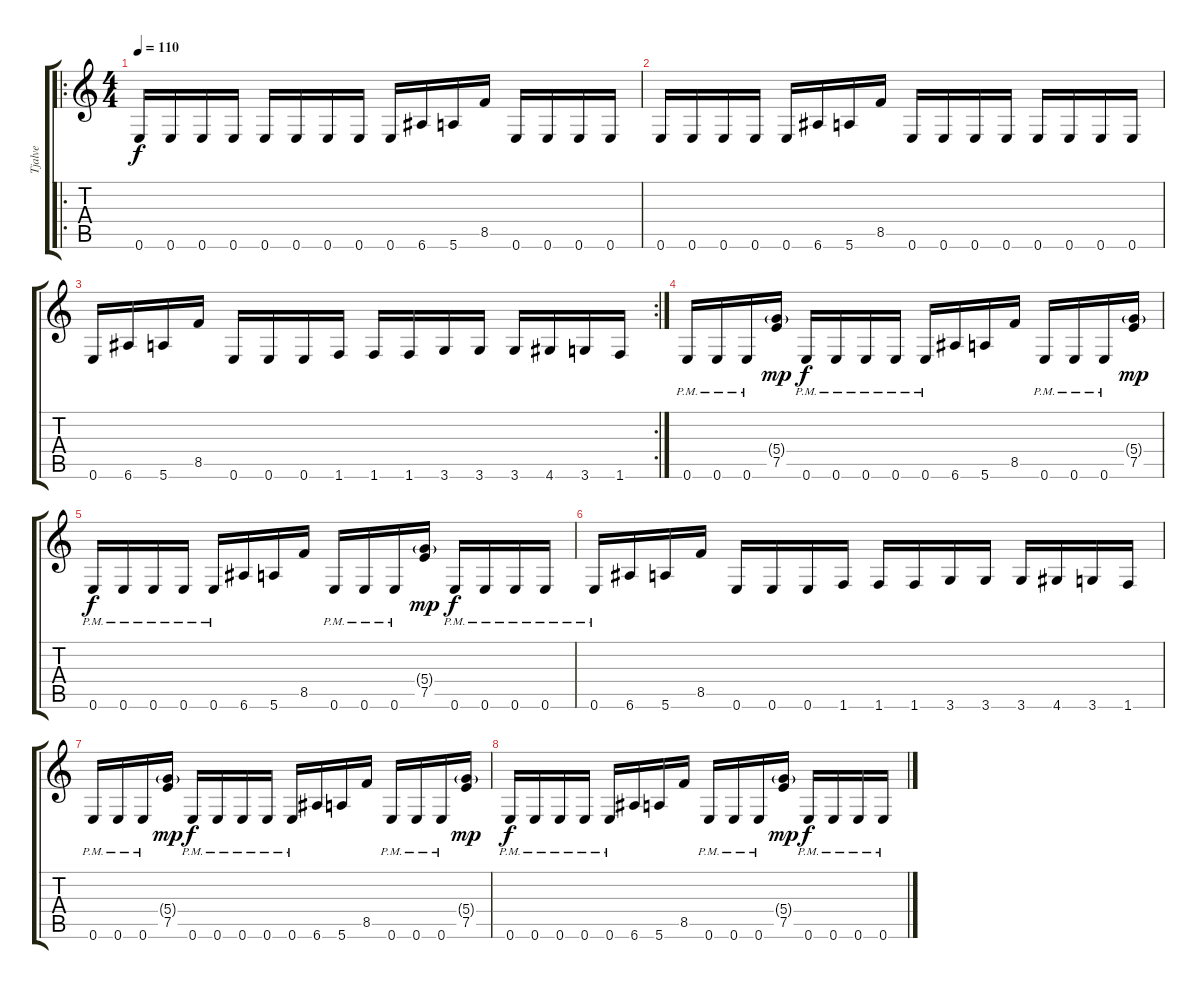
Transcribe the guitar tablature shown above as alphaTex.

\track ("Tjalve" "Tjalve") {instrument distortionguitar}
\staff {score tabs}
\tuning (E4 B3 G3 D3 A2 E2) {hide}
\ro
\ts (4 4)
\tempo 110
\clef g2
\ks c
0.6.16{dy f} 0.6.16 0.6.16 0.6.16 0.6.16 0.6.16 0.6.16 0.6.16 0.6.16 6.6.16 5.6.16 8.5.16 0.6.16 0.6.16 0.6.16 0.6.16 |
0.6.16 0.6.16 0.6.16 0.6.16 0.6.16 6.6.16 5.6.16 8.5.16 0.6.16 0.6.16 0.6.16 0.6.16 0.6.16 0.6.16 0.6.16 0.6.16 |
\rc 2
0.6.16 6.6.16 5.6.16 8.5.16 0.6.16 0.6.16 0.6.16 1.6.16 1.6.16 1.6.16 3.6.16 3.6.16 3.6.16 4.6.16 3.6.16 1.6.16 |
0.6{pm}.16 0.6{pm}.16 0.6{pm}.16 (5.4{g} 7.5).16{dy mp} 0.6{pm}.16{dy f} 0.6{pm}.16 0.6{pm}.16 0.6{pm}.16 0.6{pm}.16 6.6.16 5.6.16 8.5.16 0.6{pm}.16 0.6{pm}.16 0.6{pm}.16 (5.4{g} 7.5).16{dy mp} |
0.6{pm}.16{dy f} 0.6{pm}.16 0.6{pm}.16 0.6{pm}.16 0.6{pm}.16 6.6.16 5.6.16 8.5.16 0.6{pm}.16 0.6{pm}.16 0.6{pm}.16 (5.4{g} 7.5).16{dy mp} 0.6{pm}.16{dy f} 0.6{pm}.16 0.6{pm}.16 0.6{pm}.16 |
0.6{pm}.16 6.6.16 5.6.16 8.5.16 0.6.16 0.6.16 0.6.16 1.6.16 1.6.16 1.6.16 3.6.16 3.6.16 3.6.16 4.6.16 3.6.16 1.6.16 |
0.6{pm}.16 0.6{pm}.16 0.6{pm}.16 (5.4{g} 7.5).16{dy mp} 0.6{pm}.16{dy f} 0.6{pm}.16 0.6{pm}.16 0.6{pm}.16 0.6{pm}.16 6.6.16 5.6.16 8.5.16 0.6{pm}.16 0.6{pm}.16 0.6{pm}.16 (5.4{g} 7.5).16{dy mp} |
0.6{pm}.16{dy f} 0.6{pm}.16 0.6{pm}.16 0.6{pm}.16 0.6{pm}.16 6.6.16 5.6.16 8.5.16 0.6{pm}.16 0.6{pm}.16 0.6{pm}.16 (5.4{g} 7.5).16{dy mp} 0.6{pm}.16{dy f} 0.6{pm}.16 0.6{pm}.16 0.6{pm}.16
